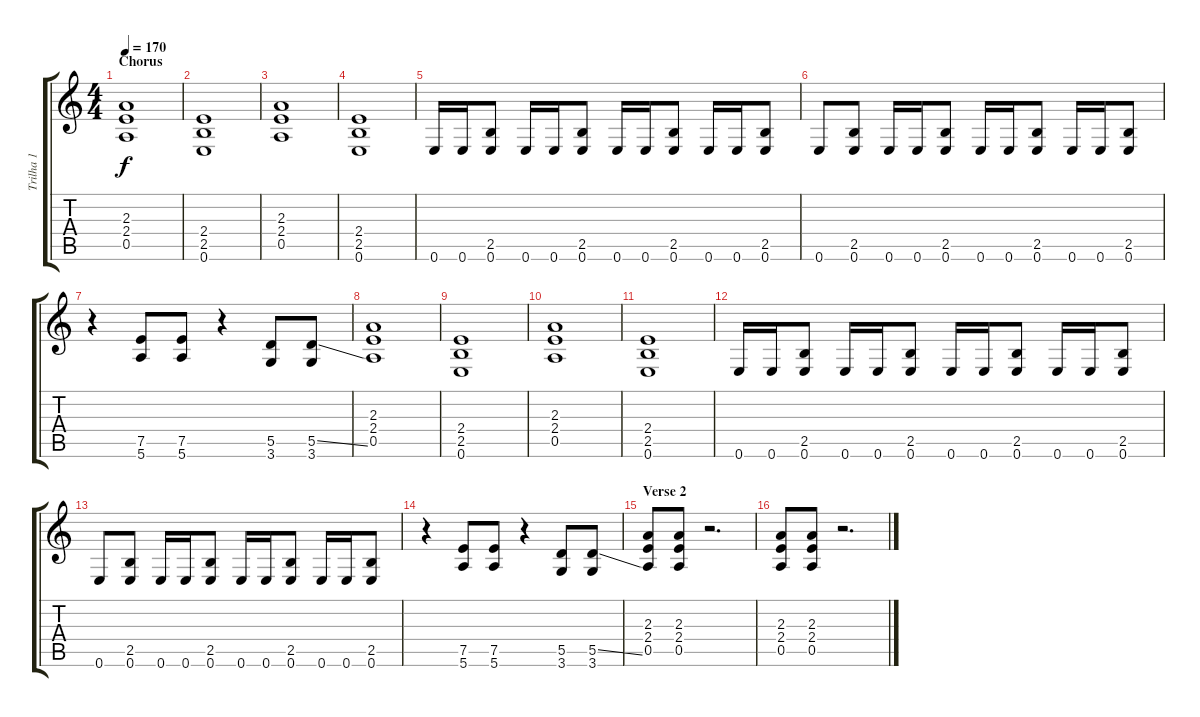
\track ("Trilha 1" "Trilha 1") {instrument distortionguitar}
\staff {score tabs}
\tuning (E4 B3 G3 D3 A2 E2) {hide}
\ts (4 4)
\section ("" "Chorus")
\tempo 170
\clef g2
\ks c
(2.3 2.4 0.5).1{dy f} |
(2.4 2.5 0.6).1 |
(2.3 2.4 0.5).1 |
(2.4 2.5 0.6).1 |
0.6.16 0.6.16 (2.5 0.6).8 0.6.16 0.6.16 (2.5 0.6).8 0.6.16 0.6.16 (2.5 0.6).8 0.6.16 0.6.16 (2.5 0.6).8 |
0.6.8 (2.5 0.6).8 0.6.16 0.6.16 (2.5 0.6).8 0.6.16 0.6.16 (2.5 0.6).8 0.6.16 0.6.16 (2.5 0.6).8 |
r.4 (7.5 5.6).8 (7.5 5.6).8 r.4 (5.5 3.6).8 (5.5{ss} 3.6).8 |
(2.3 2.4 0.5).1 |
(2.4 2.5 0.6).1 |
(2.3 2.4 0.5).1 |
(2.4 2.5 0.6).1 |
0.6.16 0.6.16 (2.5 0.6).8 0.6.16 0.6.16 (2.5 0.6).8 0.6.16 0.6.16 (2.5 0.6).8 0.6.16 0.6.16 (2.5 0.6).8 |
0.6.8 (2.5 0.6).8 0.6.16 0.6.16 (2.5 0.6).8 0.6.16 0.6.16 (2.5 0.6).8 0.6.16 0.6.16 (2.5 0.6).8 |
r.4 (7.5 5.6).8 (7.5 5.6).8 r.4 (5.5 3.6).8 (5.5{ss} 3.6).8 |
\section ("" "Verse 2")
(2.3 2.4 0.5).8 (2.3 2.4 0.5).8 r.2{d} |
(2.3 2.4 0.5).8 (2.3 2.4 0.5).8 r.2{d}
